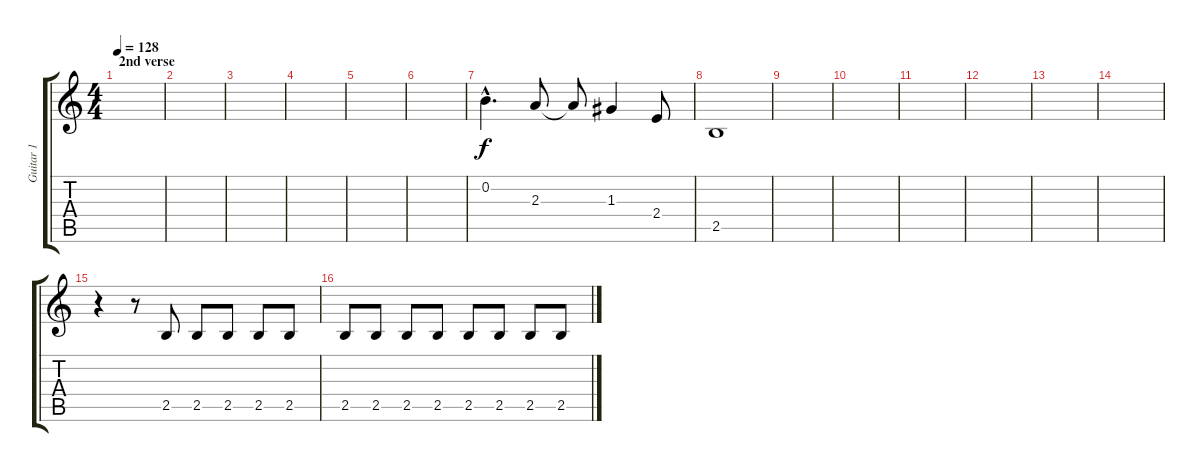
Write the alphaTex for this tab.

\track ("Guitar 1" "Guitar 1") {instrument electricguitarclean}
\staff {score tabs}
\tuning (E4 B3 G3 D3 A2 E2) {hide}
\ts (4 4)
\section ("" "2nd verse")
\tempo 128
\clef g2
\ks c
|
|
|
|
|
|
0.2{hac}.4{d} 2.3.8 2.3{t}.8 1.3.4 2.4.8 |
2.5.1 |
|
|
|
|
|
|
r.4 r.8 2.5.8 2.5.8 2.5.8 2.5.8 2.5.8 |
2.5.8 2.5.8 2.5.8 2.5.8 2.5.8 2.5.8 2.5.8 2.5.8
